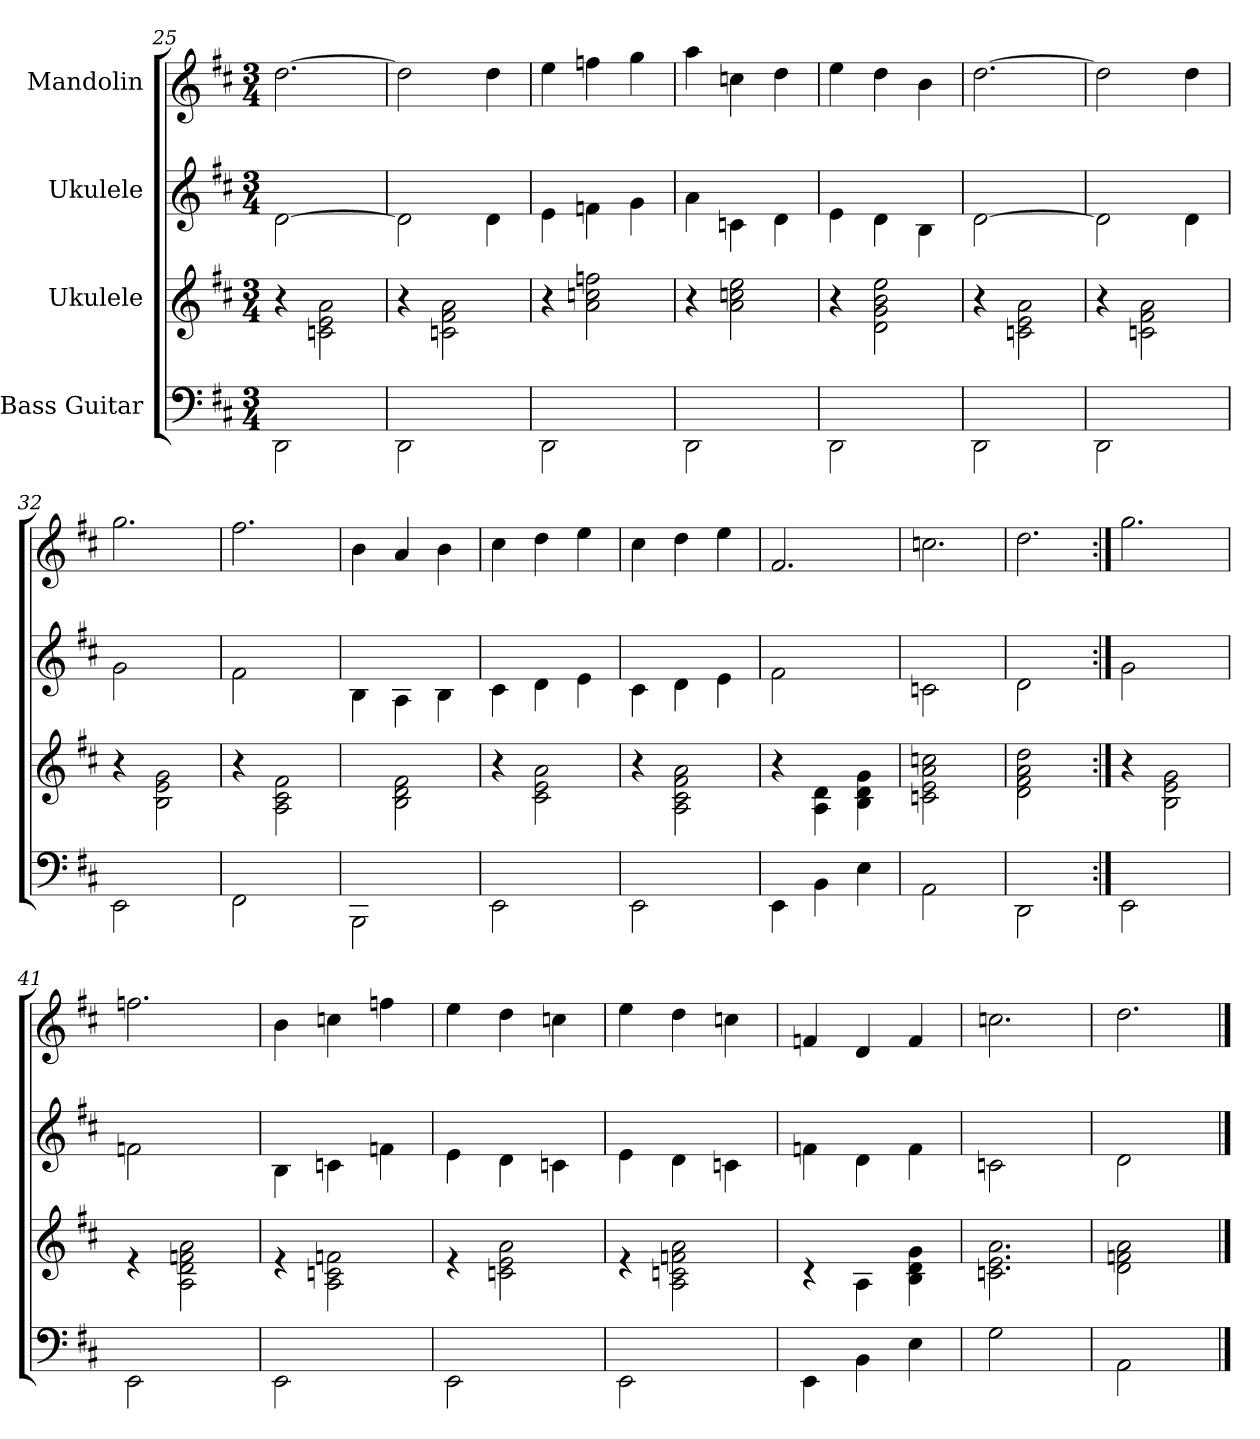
**kern	**kern	**kern	**kern
*part4	*part3	*part2	*part1
*staff4	*staff3	*staff2	*staff1
*I"Bass Guitar	*I"Ukulele	*I"Ukulele	*I"Mandolin
*	*	*	*clefG2
*k[f#c#]	*k[f#c#]	*k[f#c#]	*k[f#c#]
*D:	*D:	*D:	*D:
*M3/4	*M3/4	*M3/4	*M3/4
=25	=25	=25	=25
!LO:N:vis=2	!	!LO:N:vis=2	!
2.DDi\	4r	[2.dj\	[2.ddZ\
.	2cV\ 2eV\ 2aV\	.	.
=26	=26	=26	=26
!LO:N:vis=2	!	!	!
2.DDi\	4r	2dj\]	2ddZ\]
.	2cV\ 2f#V\ 2aV\	.	.
.	.	4dj\	4ddZ\
=27	=27	=27	=27
!LO:N:vis=2	!	!	!
2.DDi\	4r	4ej\	4eeZ\
.	2aV\ 2ccV\ 2ffV\	4fj\	4ffnZ\
.	.	4gj\	4ggZ\
=28	=28	=28	=28
!LO:N:vis=2	!	!	!
2.DDi\	4r	4aj\	4aaZ\
.	2aV\ 2ccV\ 2eeV\	4cj\	4ccnZ\
.	.	4dj\	4ddZ\
!!LO:PB:g=z
=29	=29	=29	=29
!LO:N:vis=2	!	!	!
2.DDi\	4r	4ej\	4eeZ\
.	2dV\ 2gV\ 2bV\ 2eeV\	4dj\	4ddZ\
.	.	4Bj\	4bZ\
=30	=30	=30	=30
!LO:N:vis=2	!	!LO:N:vis=2	!
2.DDi\	4r	[2.dj\	[2.ddZ\
.	2cV\ 2eV\ 2aV\	.	.
=31	=31	=31	=31
!LO:N:vis=2	!	!	!
2.DDi\	4r	2dj\]	2ddZ\]
.	2cV\ 2f#V\ 2aV\	.	.
.	.	4dj\	4ddZ\
=32	=32	=32	=32
!LO:N:vis=2	!	!LO:N:vis=2	!
2.EEi\	4r	2.gj\	2.ggZ\
.	2BV\ 2eV\ 2gV\	.	.
=33	=33	=33	=33
!LO:N:vis=2	!	!LO:N:vis=2	!
2.FF#i\	4r	2.f#j\	2.ff#Z\
.	2AV\ 2c#V\ 2f#V\	.	.
=34	=34	=34	=34
!LO:N:vis=2	!	!	!
*	*^	*	*
2.BBBi\	4ryy	4ryy	4Bj\	4bZ\
.	2BV\ 2dV\ 2f#V\	2ryy	4Aj\	4aZ/
.	.	.	4Bj\	4bZ\
*	*v	*v	*	*
=35	=35	=35	=35
!LO:N:vis=2	!	!	!
2.EEi\	4r	4c#j\	4cc#Z\
.	2c#V\ 2eV\ 2aV\	4dj\	4ddZ\
.	.	4ej\	4eeZ\
=36	=36	=36	=36
!LO:N:vis=2	!	!	!
2.EEi\	4r	4c#j\	4cc#Z\
.	2AV\ 2c#V\ 2f#V\ 2aV\	4dj\	4ddZ\
.	.	4ej\	4eeZ\
=37	=37	=37	=37
!	!	!LO:N:vis=2	!
4EEi\	4r	2.f#j\	2.f#Z/
4BBi\	4AV\ 4dV\	.	.
4Ei\	4BV\ 4dV\ 4gV\	.	.
=38	=38	=38	=38
!LO:N:vis=2	!LO:N:vis=2	!LO:N:vis=2	!
2.AAi\	2.cV\ 2.eV\ 2.aV\ 2.ccV\	2.cj\	2.ccnZ\
=39	=39	=39	=39
!LO:N:vis=2	!LO:N:vis=2	!LO:N:vis=2	!
2.DDi\	2.dV\ 2.f#V\ 2.aV\ 2.ddV\	2.dj\	2.ddZ\
!!LO:LB:g=z
=40:|!	=40:|!	=40:|!	=40:|!
!LO:N:vis=2	!	!LO:N:vis=2	!
2.EEi\	4r	2.gj\	2.ggZ\
.	2BV\ 2eV\ 2gV\	.	.
=41	=41	=41	=41
!LO:N:vis=2	!	!LO:N:vis=2	!
*	*^	*	*
2.EEi\	2.ryy	4r	2.fj\	2.ffnZ\
.	.	2AV\ 2dV\ 2fV\ 2aV\	.	.
=42	=42	=42	=42	=42
!LO:N:vis=2	!	!	!	!
2.EEi\	2.ryy	4r	4Bj\	4bZ\
.	.	2AV\ 2cV\ 2fV\	4cj\	4ccnZ\
.	.	.	4fj\	4ffnZ\
=43	=43	=43	=43	=43
!LO:N:vis=2	!	!	!	!
2.EEi\	2.ryy	4r	4ej\	4eeZ\
.	.	2cV\ 2eV\ 2aV\	4dj\	4ddZ\
.	.	.	4cj\	4ccnZ\
=44	=44	=44	=44	=44
!LO:N:vis=2	!	!	!	!
2.EEi\	2.ryy	4r	4ej\	4eeZ\
.	.	2AV\ 2cV\ 2fV\ 2aV\	4dj\	4ddZ\
.	.	.	4cj\	4ccnZ\
=45	=45	=45	=45	=45
4EEi\	2.ryy	4r	4fj\	4fnZ/
4BBi\	.	4AV\	4dj\	4dZ/
4Ei\	.	4BV\ 4dV\ 4gV\	4fj\	4fZ/
=46	=46	=46	=46	=46
!LO:N:vis=2	!LO:N:vis=2	!	!LO:N:vis=2	!
*	*v	*v	*	*
2.Gi\	2.cV\ 2.eV\ 2.aV\	2.cj\	2.ccnZ\
=47	=47	=47	=47
!LO:N:vis=2	!LO:N:vis=2	!LO:N:vis=2	!
2.AAi\	2.dV\ 2.fV\ 2.aV\	2.dj\	2.ddZ\
==	==	==	==
*-	*-	*-	*-
